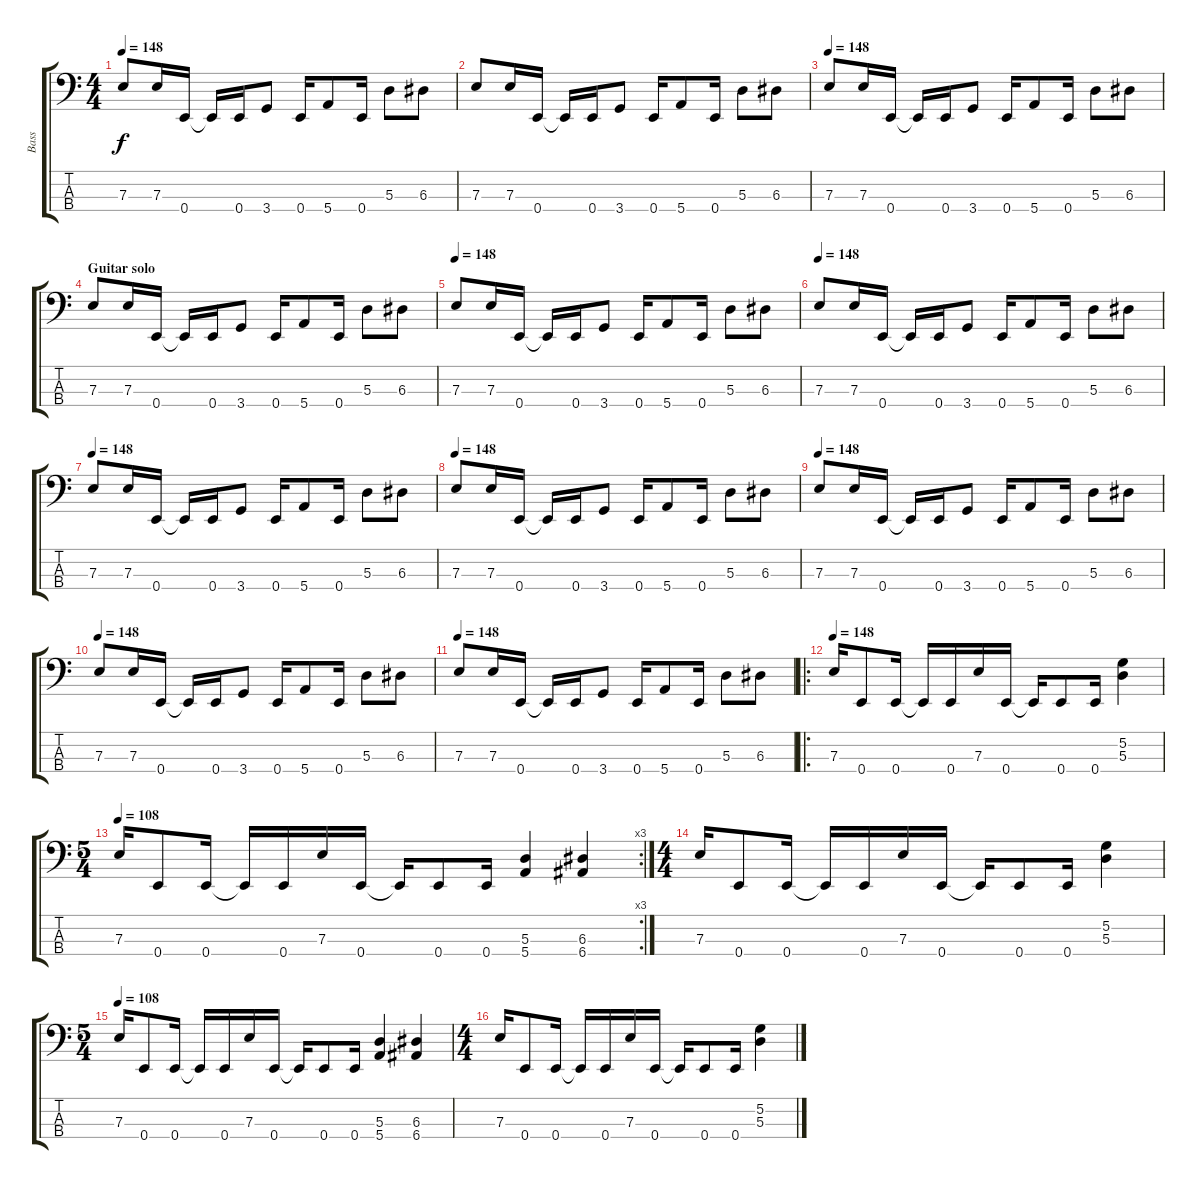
\track ("Bass" "Bass") {instrument electricbassfinger}
\staff {score tabs}
\tuning (G2 D2 A1 E1) {hide}
\ts (4 4)
\tempo 148
\clef f4
\ks c
7.3.8{dy f} 7.3.16 0.4.16 0.4{t}.16 0.4.16 3.4.8 0.4.16 5.4.8 0.4.16 5.3.8 6.3.8 |
7.3.8 7.3.16 0.4.16 0.4{t}.16 0.4.16 3.4.8 0.4.16 5.4.8 0.4.16 5.3.8 6.3.8 |
\tempo 148
7.3.8 7.3.16 0.4.16 0.4{t}.16 0.4.16 3.4.8 0.4.16 5.4.8 0.4.16 5.3.8 6.3.8 |
\section ("" "Guitar solo")
7.3.8 7.3.16 0.4.16 0.4{t}.16 0.4.16 3.4.8 0.4.16 5.4.8 0.4.16 5.3.8 6.3.8 |
\tempo 148
7.3.8 7.3.16 0.4.16 0.4{t}.16 0.4.16 3.4.8 0.4.16 5.4.8 0.4.16 5.3.8 6.3.8 |
\tempo 148
7.3.8 7.3.16 0.4.16 0.4{t}.16 0.4.16 3.4.8 0.4.16 5.4.8 0.4.16 5.3.8 6.3.8 |
\tempo 148
7.3.8 7.3.16 0.4.16 0.4{t}.16 0.4.16 3.4.8 0.4.16 5.4.8 0.4.16 5.3.8 6.3.8 |
\tempo 148
7.3.8 7.3.16 0.4.16 0.4{t}.16 0.4.16 3.4.8 0.4.16 5.4.8 0.4.16 5.3.8 6.3.8 |
\tempo 148
7.3.8 7.3.16 0.4.16 0.4{t}.16 0.4.16 3.4.8 0.4.16 5.4.8 0.4.16 5.3.8 6.3.8 |
\tempo 148
7.3.8 7.3.16 0.4.16 0.4{t}.16 0.4.16 3.4.8 0.4.16 5.4.8 0.4.16 5.3.8 6.3.8 |
\tempo 148
7.3.8 7.3.16 0.4.16 0.4{t}.16 0.4.16 3.4.8 0.4.16 5.4.8 0.4.16 5.3.8 6.3.8 |
\ro
\tempo 148
7.3.16 0.4.8 0.4.16 0.4{t}.16 0.4.16 7.3.16 0.4.16 0.4{t}.16 0.4.8 0.4.16 (5.2 5.3).4 |
\rc 3
\ts (5 4)
\tempo 108
7.3.16 0.4.8 0.4.16 0.4{t}.16 0.4.16 7.3.16 0.4.16 0.4{t}.16 0.4.8 0.4.16 (5.3 5.4).4 (6.3 6.4).4 |
\ts (4 4)
7.3.16 0.4.8 0.4.16 0.4{t}.16 0.4.16 7.3.16 0.4.16 0.4{t}.16 0.4.8 0.4.16 (5.2 5.3).4 |
\ts (5 4)
\tempo 108
7.3.16 0.4.8 0.4.16 0.4{t}.16 0.4.16 7.3.16 0.4.16 0.4{t}.16 0.4.8 0.4.16 (5.3 5.4).4 (6.3 6.4).4 |
\ts (4 4)
7.3.16 0.4.8 0.4.16 0.4{t}.16 0.4.16 7.3.16 0.4.16 0.4{t}.16 0.4.8 0.4.16 (5.2 5.3).4
